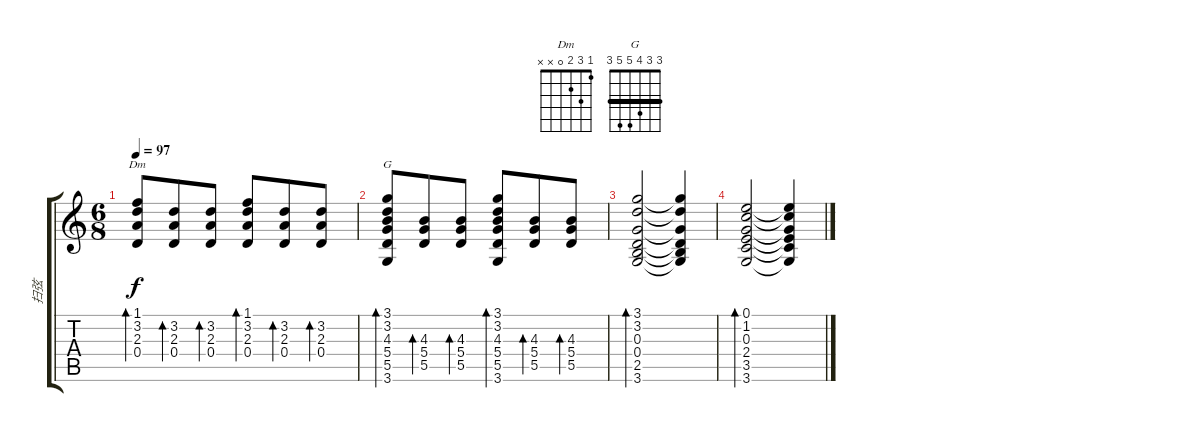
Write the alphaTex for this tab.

\track ("扫弦" "扫弦") {instrument electricguitarjazz}
\staff {score tabs}
\tuning (E4 B3 G3 D3 A2 E2) {hide}
\chord ("Dm" 1 3 2 0 x x)
\chord ("G" 3 3 4 5 5 3) {barre 3}
\ts (6 8)
\tempo 97
\clef g2
\ks c
(1.1 3.2 2.3 0.4).8{bd 60 ch "Dm" dy f} (3.2 2.3 0.4).8{bd 60} (3.2 2.3 0.4).8{bd 60} (1.1 3.2 2.3 0.4).8{bd 60} (3.2 2.3 0.4).8{bd 60} (3.2 2.3 0.4).8{bd 60} |
(3.1 3.2 4.3 5.4 5.5 3.6).8{bd 60 ch "G"} (4.3 5.4 5.5).8{bd 60} (4.3 5.4 5.5).8{bd 60} (3.1 3.2 4.3 5.4 5.5 3.6).8{bd 60} (4.3 5.4 5.5).8{bd 60} (4.3 5.4 5.5).8{bd 60} |
(3.1 3.2 0.3 0.4 2.5 3.6).2{bd 480} (3.1{t} 3.2{t} 0.3{t} 0.4{t} 2.5{t} 3.6{t}).4 |
(0.1 1.2 0.3 2.4 3.5 3.6).2{bd 480} (0.1{t} 1.2{t} 0.3{t} 2.4{t} 3.5{t} 3.6{t}).4
